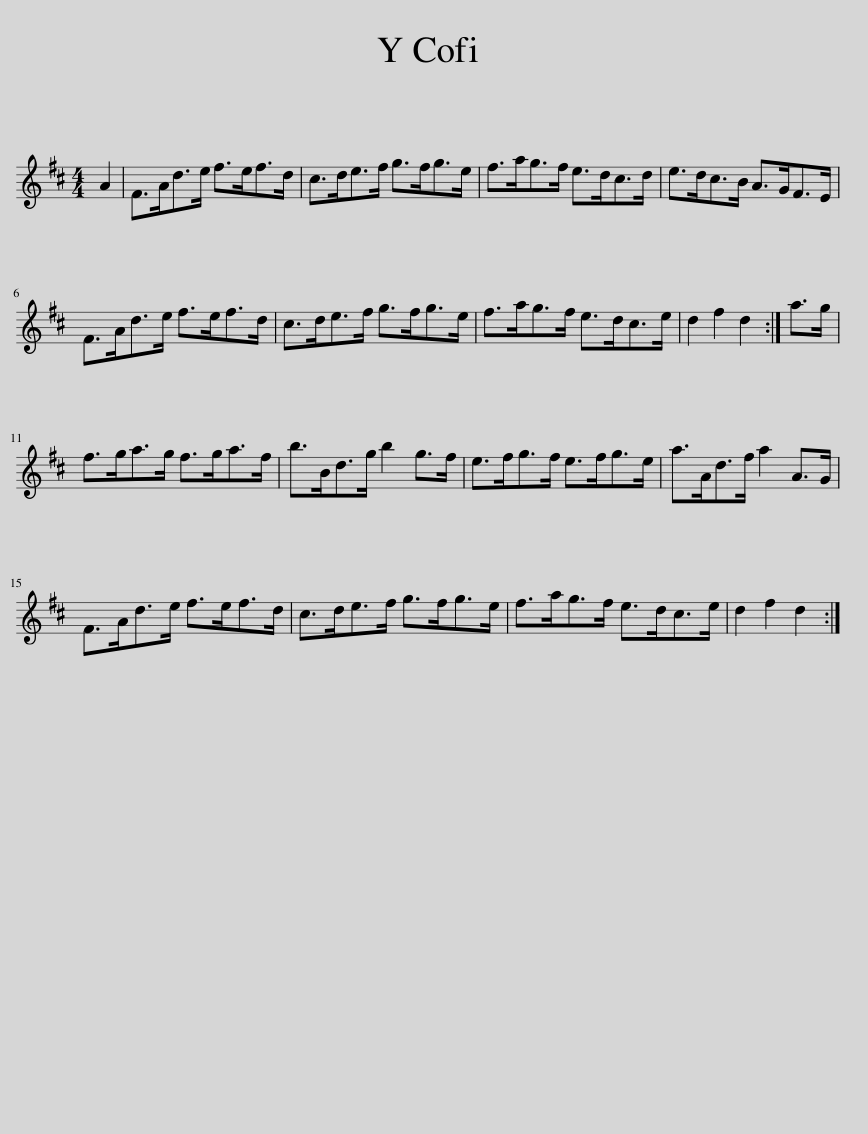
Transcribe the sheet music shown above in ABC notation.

X:1
L:1/8
M:4/4
I:linebreak $
K:D
V:1 treble
V:1
 A2 | F>Ad>e f>ef>d | c>de>f g>fg>e | f>ag>f e>dc>d | e>dc>B A>GF>E |$ %5
 F>Ad>e f>ef>d | c>de>f g>fg>e | f>ag>f e>dc>e | d2 f2 d2 :| a>g |$ %10
 f>ga>g f>ga>f | b>Bd>g b2 g>f | e>fg>f e>fg>e | a>Ad>f a2 A>G |$ F>Ad>e f>ef>d | %15
 c>de>f g>fg>e | f>ag>f e>dc>e | d2 f2 d2 :| %18
